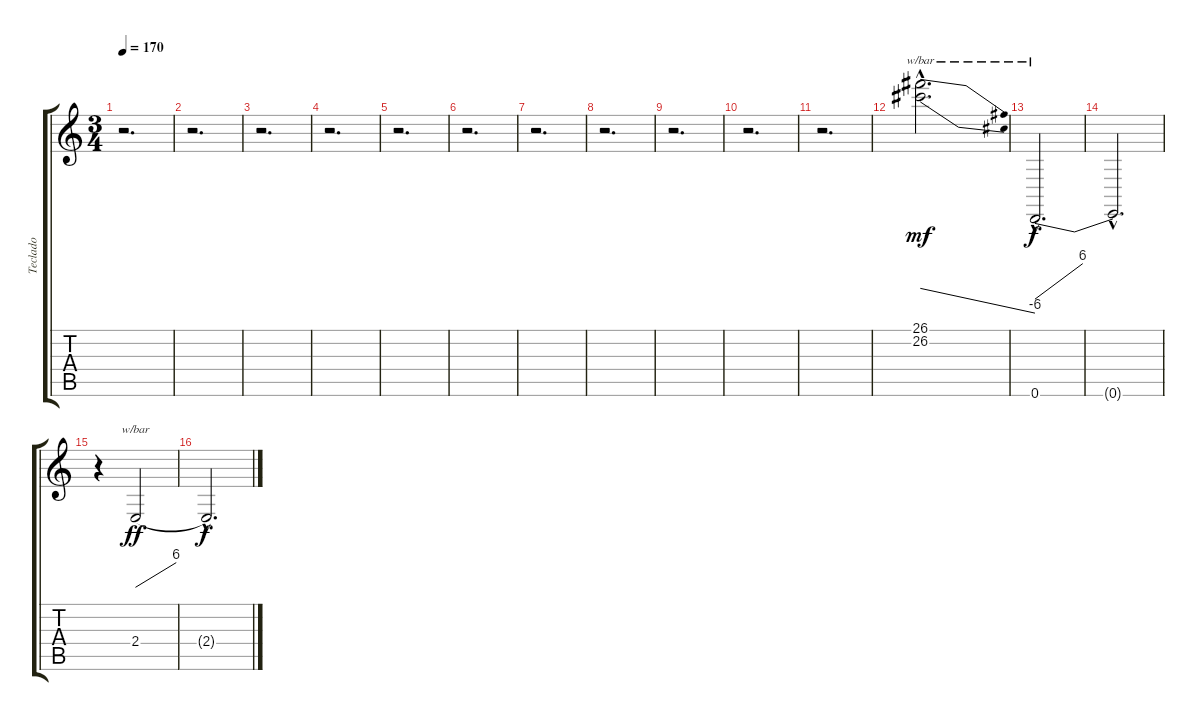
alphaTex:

\track ("Teclado" "Teclado") {instrument acousticgrandpiano}
\staff {score tabs}
\tuning (E4 B3 G3 D3 A2 E2) {hide}
\ts (3 4)
\tempo 170
\clef g2
\ks c
r.2{d dy f} |
r.2{d} |
r.2{d} |
r.2{d} |
r.2{d} |
r.2{d} |
r.2{d} |
r.2{d} |
r.2{d} |
r.2{d} |
r.2{d instrument distortionguitar} |
(26.1{hac} 26.2{hac}).2{d tbe (dive default 0 0 60 -24) dy mf} |
0.6{hac}.2{d tbe (dive default 0 -4 60 24) dy f} |
0.6{hac t}.2{d} |
r.4 2.4.2{tbe (dive default 0 0 60 24) dy ff} |
2.4{hac t}.2{d dy f}
